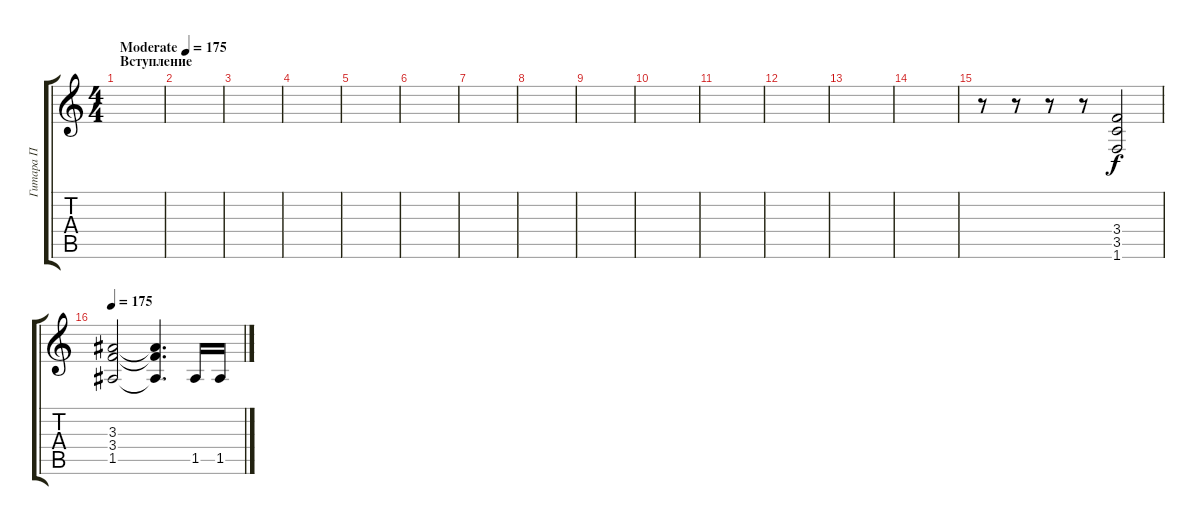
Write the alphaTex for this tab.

\track ("Гитара П" "Гитара П") {instrument overdrivenguitar}
\staff {score tabs}
\tuning (E4 B3 G3 D3 A2 E2) {hide}
\ts (4 4)
\section ("" "Вступление")
\tempo (175 "Moderate")
\tempo 165
\tempo (175 "Moderate")
\clef g2
\ks c
|
|
|
|
|
|
|
|
|
|
|
|
|
|
r.8 r.8 r.8 r.8 (3.4 3.5 1.6).2 |
\tempo 175
(3.3 3.4 1.5).2 (3.3{t} 3.4{t} 1.5{t}).4{d} 1.5.16 1.5.16
